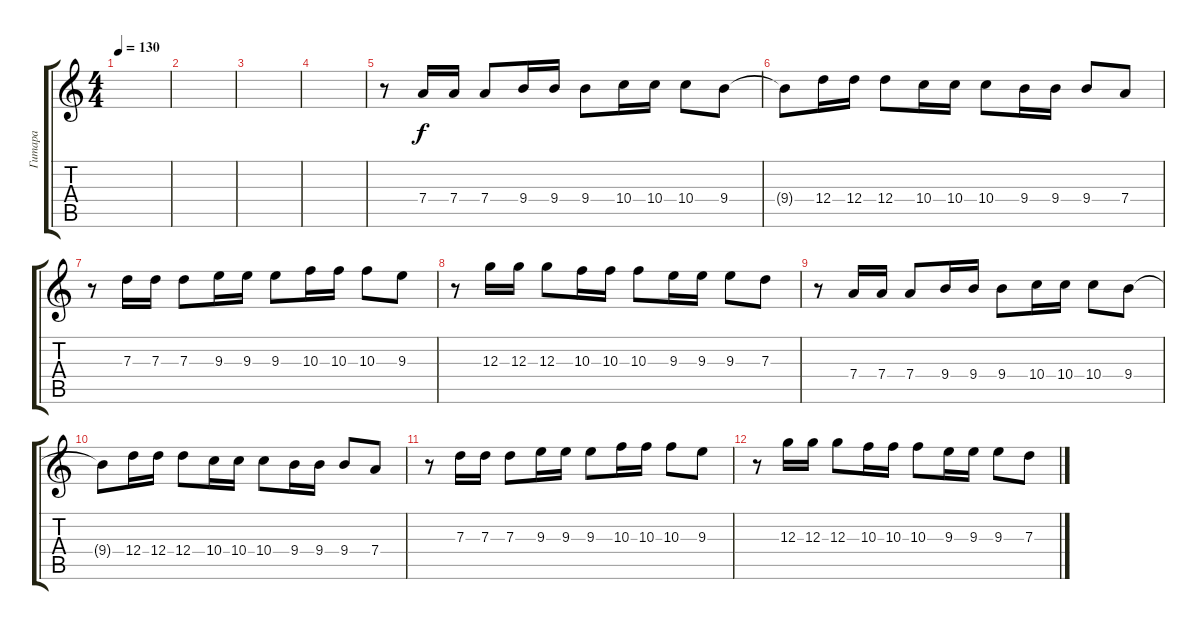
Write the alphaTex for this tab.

\track ("Гитара" "Гитара") {instrument electricguitarclean}
\staff {score tabs}
\tuning (E4 B3 G3 D3 A2 E2) {hide}
\ts (4 4)
\tempo 130
\clef g2
\ks c
|
|
|
|
r.8 7.4.16 7.4.16 7.4.8 9.4.16 9.4.16 9.4.8 10.4.16 10.4.16 10.4.8 9.4.8 |
9.4{t}.8 12.4.16 12.4.16 12.4.8 10.4.16 10.4.16 10.4.8 9.4.16 9.4.16 9.4.8 7.4.8 |
r.8 7.3.16 7.3.16 7.3.8 9.3.16 9.3.16 9.3.8 10.3.16 10.3.16 10.3.8 9.3.8 |
r.8 12.3.16 12.3.16 12.3.8 10.3.16 10.3.16 10.3.8 9.3.16 9.3.16 9.3.8 7.3.8 |
r.8 7.4.16 7.4.16 7.4.8 9.4.16 9.4.16 9.4.8 10.4.16 10.4.16 10.4.8 9.4.8 |
9.4{t}.8 12.4.16 12.4.16 12.4.8 10.4.16 10.4.16 10.4.8 9.4.16 9.4.16 9.4.8 7.4.8 |
r.8 7.3.16 7.3.16 7.3.8 9.3.16 9.3.16 9.3.8 10.3.16 10.3.16 10.3.8 9.3.8 |
r.8 12.3.16 12.3.16 12.3.8 10.3.16 10.3.16 10.3.8 9.3.16 9.3.16 9.3.8 7.3.8
